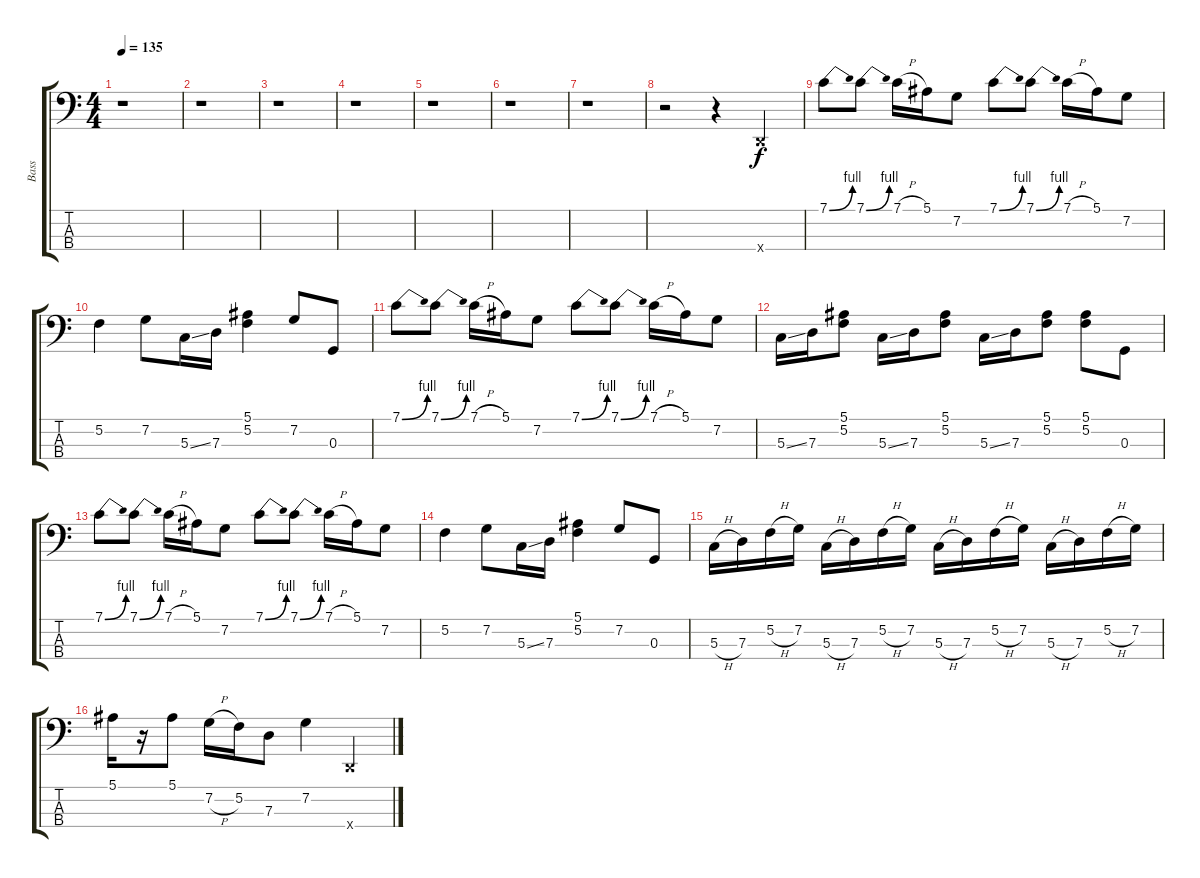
\track ("Bass" "Bass") {instrument electricbassfinger}
\staff {score tabs}
\tuning (F2 C2 G1 D1) {hide}
\ts (4 4)
\tempo 135
\clef f4
\ks c
r.1{dy f instrument electricbassfinger} |
r.1 |
r.1 |
r.1 |
r.1 |
r.1 |
r.1 |
r.2 r.4 0.4{x}.4 |
7.1{be (bend 0 0 60 4)}.8 7.1{be (bend 0 0 60 4)}.8 7.1{h}.16 5.1.16 7.2.8 7.1{be (bend 0 0 60 4)}.8 7.1{be (bend 0 0 60 4)}.8 7.1{h}.16 5.1.16 7.2.8 |
5.2.4 7.2.8 5.3{ss}.16 7.3.16 (5.1 5.2).4 7.2.8 0.3.8 |
7.1{be (bend 0 0 60 4)}.8 7.1{be (bend 0 0 60 4)}.8 7.1{h}.16 5.1.16 7.2.8 7.1{be (bend 0 0 60 4)}.8 7.1{be (bend 0 0 60 4)}.8 7.1{h}.16 5.1.16 7.2.8 |
5.3{ss}.16 7.3.16 (5.1 5.2).8 5.3{ss}.16 7.3.16 (5.1 5.2).8 5.3{ss}.16 7.3.16 (5.1 5.2).8 (5.1 5.2).8 0.3.8 |
7.1{be (bend 0 0 60 4)}.8 7.1{be (bend 0 0 60 4)}.8 7.1{h}.16 5.1.16 7.2.8 7.1{be (bend 0 0 60 4)}.8 7.1{be (bend 0 0 60 4)}.8 7.1{h}.16 5.1.16 7.2.8 |
5.2.4 7.2.8 5.3{ss}.16 7.3.16 (5.1 5.2).4 7.2.8 0.3.8 |
5.3{h}.16 7.3.16 5.2{h}.16 7.2.16 5.3{h}.16 7.3.16 5.2{h}.16 7.2.16 5.3{h}.16 7.3.16 5.2{h}.16 7.2.16 5.3{h}.16 7.3.16 5.2{h}.16 7.2.16 |
5.1.16 r.16 5.1.8 7.2{h}.16 5.2.16 7.3.8 7.2.4 0.4{x}.4
